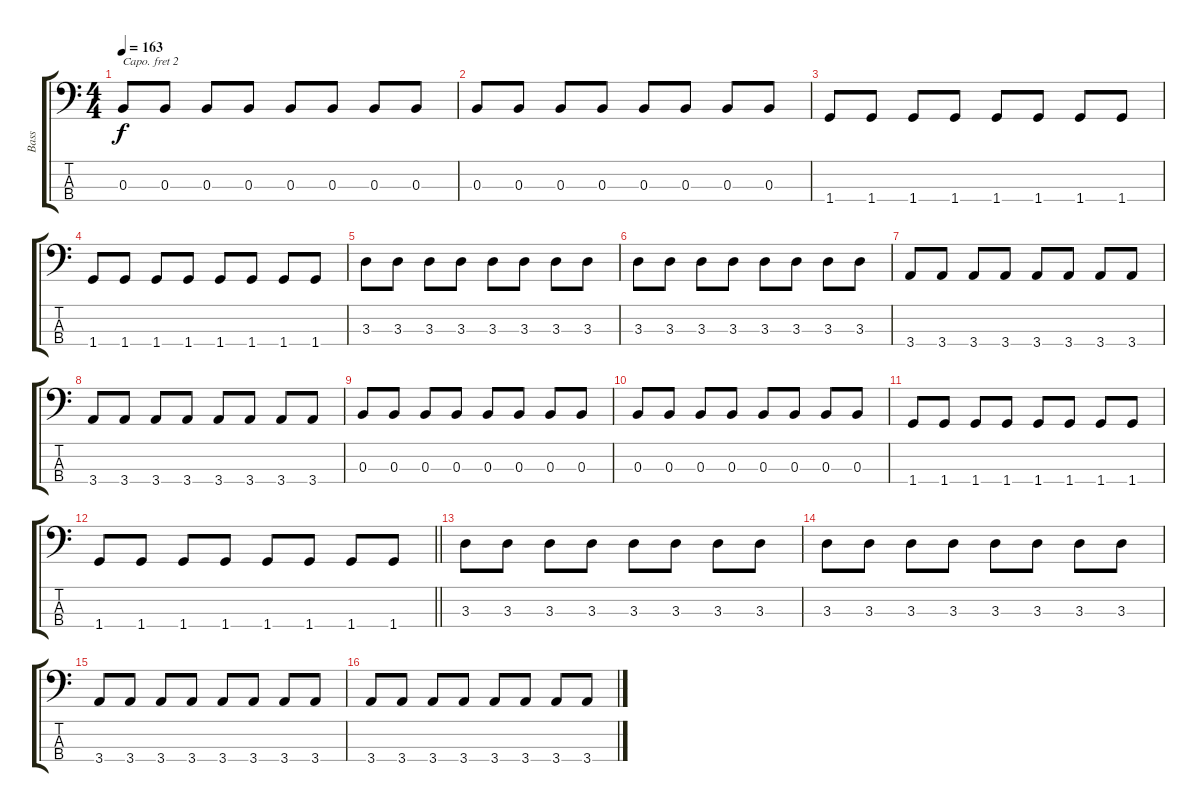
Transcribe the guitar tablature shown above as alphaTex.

\track ("Bass" "Bass") {instrument electricbassfinger}
\staff {score tabs}
\capo 2
\tuning (G2 D2 A1 E1) {hide}
\ts (4 4)
\tempo 163
\clef f4
\ks c
0.3.8{dy f} 0.3.8 0.3.8 0.3.8 0.3.8 0.3.8 0.3.8 0.3.8 |
0.3.8 0.3.8 0.3.8 0.3.8 0.3.8 0.3.8 0.3.8 0.3.8 |
1.4.8 1.4.8 1.4.8 1.4.8 1.4.8 1.4.8 1.4.8 1.4.8 |
1.4.8 1.4.8 1.4.8 1.4.8 1.4.8 1.4.8 1.4.8 1.4.8 |
3.3.8 3.3.8 3.3.8 3.3.8 3.3.8 3.3.8 3.3.8 3.3.8 |
3.3.8 3.3.8 3.3.8 3.3.8 3.3.8 3.3.8 3.3.8 3.3.8 |
3.4.8 3.4.8 3.4.8 3.4.8 3.4.8 3.4.8 3.4.8 3.4.8 |
3.4.8 3.4.8 3.4.8 3.4.8 3.4.8 3.4.8 3.4.8 3.4.8 |
0.3.8 0.3.8 0.3.8 0.3.8 0.3.8 0.3.8 0.3.8 0.3.8 |
0.3.8 0.3.8 0.3.8 0.3.8 0.3.8 0.3.8 0.3.8 0.3.8 |
1.4.8 1.4.8 1.4.8 1.4.8 1.4.8 1.4.8 1.4.8 1.4.8 |
\barLineRight lightlight
1.4.8 1.4.8 1.4.8 1.4.8 1.4.8 1.4.8 1.4.8 1.4.8 |
3.3.8 3.3.8 3.3.8 3.3.8 3.3.8 3.3.8 3.3.8 3.3.8 |
3.3.8 3.3.8 3.3.8 3.3.8 3.3.8 3.3.8 3.3.8 3.3.8 |
3.4.8 3.4.8 3.4.8 3.4.8 3.4.8 3.4.8 3.4.8 3.4.8 |
3.4.8 3.4.8 3.4.8 3.4.8 3.4.8 3.4.8 3.4.8 3.4.8
